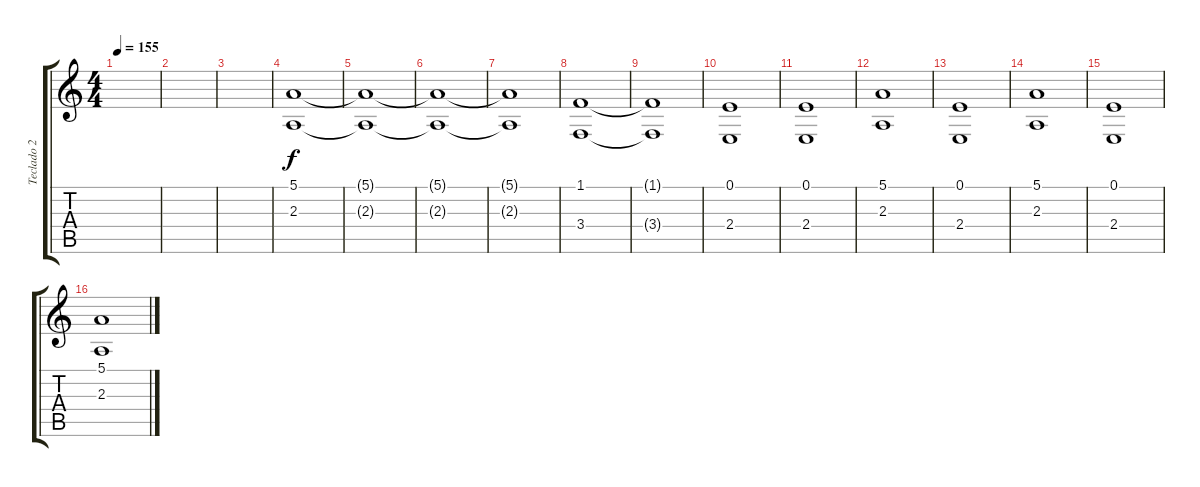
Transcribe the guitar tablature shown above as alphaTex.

\track ("Teclado 2 + Coros" "Teclado 2 ") {instrument synthvoice}
\staff {score tabs}
\tuning (E4 B3 G3 D3 A2 E2) {hide}
\ts (4 4)
\tempo 155
\clef g2
\ks c
|
|
|
(5.1 2.3).1{volume 10 instrument choiraahs} |
(5.1{t} 2.3{t}).1 |
(5.1{t} 2.3{t}).1 |
(5.1{t} 2.3{t}).1 |
(1.1 3.4).1 |
(1.1{t} 3.4{t}).1 |
(0.1 2.4).1 |
(0.1 2.4).1 |
(5.1 2.3).1 |
(0.1 2.4).1 |
(5.1 2.3).1 |
(0.1 2.4).1 |
(5.1 2.3).1
